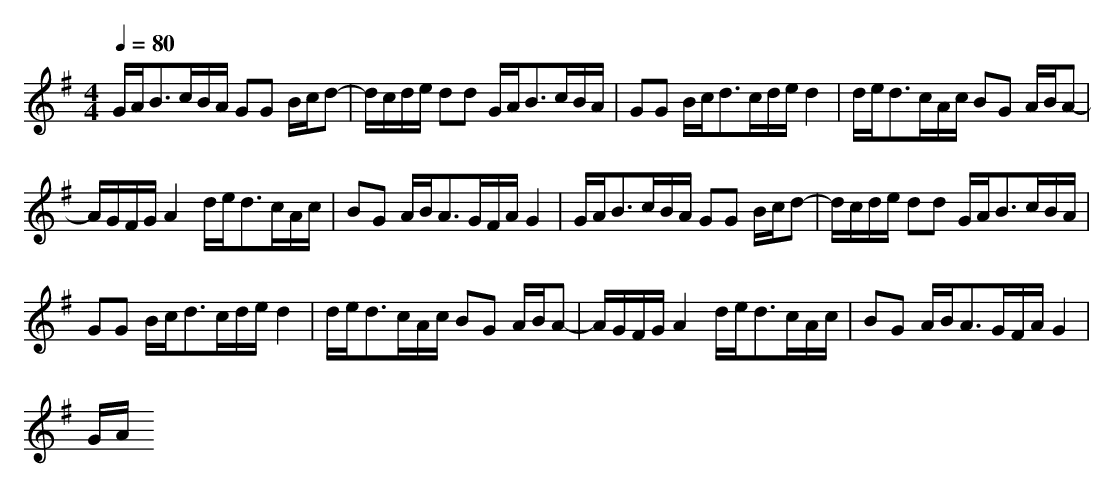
X:1
T:
M: 4/4
L: 1/8
Q:1/4=80
K:G % 1 sharps
G/2A<Bc/2B/2A/2 GG B/2c/2d-|d/2c/2d/2e/2 dd G/2A<Bc/2B/2A/2|GG B/2c<dc/2d/2e/2 d2|d/2e<dc/2A/2c/2 BG A/2B/2A-|
A/2G/2F/2G/2 A2 d/2e<dc/2A/2c/2|BG A/2B<AG/2F/2A/2 G2|G/2A<Bc/2B/2A/2 GG B/2c/2d-|d/2c/2d/2e/2 dd G/2A<Bc/2B/2A/2|
GG B/2c<dc/2d/2e/2 d2|d/2e<dc/2A/2c/2 BG A/2B/2A-|A/2G/2F/2G/2 A2 d/2e<dc/2A/2c/2|BG A/2B<AG/2F/2A/2 G2|
G/2A/2
